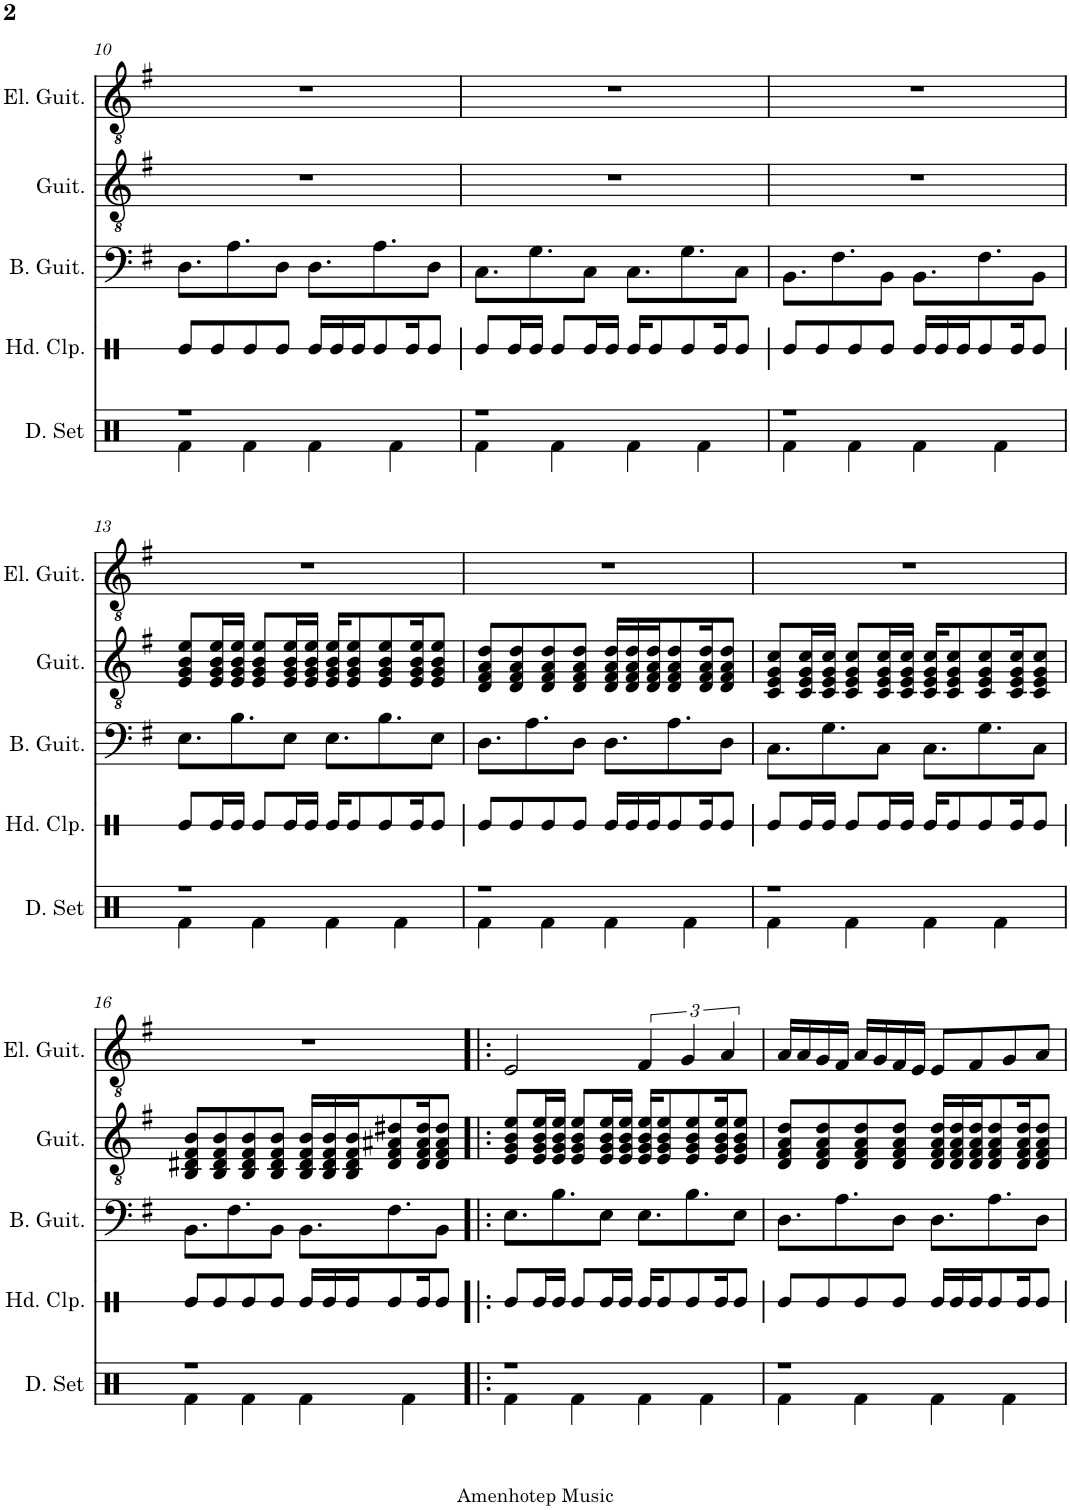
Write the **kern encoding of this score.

**kern	**kern	**kern	**kern	**kern
*part5	*part4	*part3	*part2	*part1
*staff5	*staff4	*staff3	*staff2	*staff1
*I"Drumset	*I"Hand Clap	*I"Bass Guitar	*I"Classical Guitar	*I"Electric Guitar
*I'D. Set	*I'Hd. Clp.	*I'B. Guit.	*I'Guit.	*I'El. Guit.
!!LO:PB:g=z
*clefX	*clefX	*clefF4	*clefGv2	*clefGv2
*	*	*Trd7c12	*	*
*k[]	*k[]	*k[f#]	*k[f#]	*k[f#]
*M4/4	*M4/4	*M4/4	*M4/4	*M4/4
=10	=10	=10	=10	=10
*^	*	*	*	*
1r	4Rf\	8Re/L	8.D\L	1r	1r
.	.	8Re/	.	.	.
.	.	.	8.A\	.	.
.	4Rf\	8Re/	.	.	.
.	.	8Re/J	8D\J	.	.
.	4Rf\	16Re/LL	8.D\L	.	.
.	.	16Re/	.	.	.
.	.	16Re/J	.	.	.
.	.	8Re/	8.A\	.	.
.	4Rf\	.	.	.	.
.	.	16Re/K	.	.	.
.	.	8Re/J	8D\J	.	.
=11	=11	=11	=11	=11	=11
1r	4Rf\	8Re/L	8.C\L	1r	1r
.	.	16Re/L	.	.	.
.	.	16Re/JJ	8.G\	.	.
.	4Rf\	8Re/L	.	.	.
.	.	16Re/L	8C\J	.	.
.	.	16Re/JJ	.	.	.
.	4Rf\	16Re/KL	8.C\L	.	.
.	.	8Re/	.	.	.
.	.	8Re/	8.G\	.	.
.	4Rf\	.	.	.	.
.	.	16Re/K	.	.	.
.	.	8Re/J	8C\J	.	.
=12	=12	=12	=12	=12	=12
1r	4Rf\	8Re/L	8.BB\L	1r	1r
.	.	8Re/	.	.	.
.	.	.	8.F#\	.	.
.	4Rf\	8Re/	.	.	.
.	.	8Re/J	8BB\J	.	.
.	4Rf\	16Re/LL	8.BB\L	.	.
.	.	16Re/	.	.	.
.	.	16Re/J	.	.	.
.	.	8Re/	8.F#\	.	.
.	4Rf\	.	.	.	.
.	.	16Re/K	.	.	.
.	.	8Re/J	8BB\J	.	.
!!LO:LB:g=z
=13	=13	=13	=13	=13	=13
1r	4Rf\	8Re/L	8.E\L	8E/ 8G/ 8B/ 8e/L	1r
.	.	16Re/L	.	16E/ 16G/ 16B/ 16e/L	.
.	.	16Re/JJ	8.B\	16E/ 16G/ 16B/ 16e/JJ	.
.	4Rf\	8Re/L	.	8E/ 8G/ 8B/ 8e/L	.
.	.	16Re/L	8E\J	16E/ 16G/ 16B/ 16e/L	.
.	.	16Re/JJ	.	16E/ 16G/ 16B/ 16e/JJ	.
.	4Rf\	16Re/KL	8.E\L	16E/ 16G/ 16B/ 16e/KL	.
.	.	8Re/	.	8E/ 8G/ 8B/ 8e/	.
.	.	8Re/	8.B\	8E/ 8G/ 8B/ 8e/	.
.	4Rf\	.	.	.	.
.	.	16Re/K	.	16E/ 16G/ 16B/ 16e/K	.
.	.	8Re/J	8E\J	8E/ 8G/ 8B/ 8e/J	.
=14	=14	=14	=14	=14	=14
1r	4Rf\	8Re/L	8.D\L	8D/ 8F#/ 8A/ 8d/L	1r
.	.	8Re/	.	8D/ 8F#/ 8A/ 8d/	.
.	.	.	8.A\	.	.
.	4Rf\	8Re/	.	8D/ 8F#/ 8A/ 8d/	.
.	.	8Re/J	8D\J	8D/ 8F#/ 8A/ 8d/J	.
.	4Rf\	16Re/LL	8.D\L	16D/ 16F#/ 16A/ 16d/LL	.
.	.	16Re/	.	16D/ 16F#/ 16A/ 16d/	.
.	.	16Re/J	.	16D/ 16F#/ 16A/ 16d/J	.
.	.	8Re/	8.A\	8D/ 8F#/ 8A/ 8d/	.
.	4Rf\	.	.	.	.
.	.	16Re/K	.	16D/ 16F#/ 16A/ 16d/K	.
.	.	8Re/J	8D\J	8D/ 8F#/ 8A/ 8d/J	.
=15	=15	=15	=15	=15	=15
1r	4Rf\	8Re/L	8.C\L	8C/ 8E/ 8G/ 8c/L	1r
.	.	16Re/L	.	16C/ 16E/ 16G/ 16c/L	.
.	.	16Re/JJ	8.G\	16C/ 16E/ 16G/ 16c/JJ	.
.	4Rf\	8Re/L	.	8C/ 8E/ 8G/ 8c/L	.
.	.	16Re/L	8C\J	16C/ 16E/ 16G/ 16c/L	.
.	.	16Re/JJ	.	16C/ 16E/ 16G/ 16c/JJ	.
.	4Rf\	16Re/KL	8.C\L	16C/ 16E/ 16G/ 16c/KL	.
.	.	8Re/	.	8C/ 8E/ 8G/ 8c/	.
.	.	8Re/	8.G\	8C/ 8E/ 8G/ 8c/	.
.	4Rf\	.	.	.	.
.	.	16Re/K	.	16C/ 16E/ 16G/ 16c/K	.
.	.	8Re/J	8C\J	8C/ 8E/ 8G/ 8c/J	.
!!LO:LB:g=z
=16	=16	=16	=16	=16	=16
1r	4Rf\	8Re/L	8.BB\L	8BB/ 8D#X/ 8F#/ 8B/L	1r
.	.	8Re/	.	8BB/ 8D#/ 8F#/ 8B/	.
.	.	.	8.F#\	.	.
.	4Rf\	8Re/	.	8BB/ 8D#/ 8F#/ 8B/	.
.	.	8Re/J	8BB\J	8BB/ 8D#/ 8F#/ 8B/J	.
.	4Rf\	16Re/LL	8.BB\L	16BB/ 16D#/ 16F#/ 16B/LL	.
.	.	16Re/	.	16BB/ 16D#/ 16F#/ 16B/	.
.	.	16Re/J	.	16BB/ 16D#/ 16F#/ 16B/J	.
.	.	8Re/	8.F#\	8D#/ 8F#/ 8A#X/ 8d#X/	.
.	4Rf\	.	.	.	.
.	.	16Re/K	.	16D#/ 16F#/ 16A#/ 16d#/K	.
.	.	8Re/J	8BB\J	8D#/ 8F#/ 8A#/ 8d#/J	.
=17!|:	=17!|:	=17!|:	=17!|:	=17!|:	=17!|:
1r	4Rf\	8Re/L	8.E\L	8E/ 8G/ 8B/ 8e/L	2E/
.	.	16Re/L	.	16E/ 16G/ 16B/ 16e/L	.
.	.	16Re/JJ	8.B\	16E/ 16G/ 16B/ 16e/JJ	.
.	4Rf\	8Re/L	.	8E/ 8G/ 8B/ 8e/L	.
.	.	16Re/L	8E\J	16E/ 16G/ 16B/ 16e/L	.
.	.	16Re/JJ	.	16E/ 16G/ 16B/ 16e/JJ	.
.	4Rf\	16Re/KL	8.E\L	16E/ 16G/ 16B/ 16e/KL	6F#/
.	.	8Re/	.	8E/ 8G/ 8B/ 8e/	.
.	.	.	.	.	6G/
.	.	8Re/	8.B\	8E/ 8G/ 8B/ 8e/	.
.	4Rf\	.	.	.	.
.	.	16Re/K	.	16E/ 16G/ 16B/ 16e/K	.
.	.	.	.	.	6A/
.	.	8Re/J	8E\J	8E/ 8G/ 8B/ 8e/J	.
=18	=18	=18	=18	=18	=18
1r	4Rf\	8Re/L	8.D\L	8D/ 8F#/ 8A/ 8d/L	16A/LL
.	.	.	.	.	16A/
.	.	8Re/	.	8D/ 8F#/ 8A/ 8d/	16G/
.	.	.	8.A\	.	16F#/JJ
.	4Rf\	8Re/	.	8D/ 8F#/ 8A/ 8d/	16A/LL
.	.	.	.	.	16G/
.	.	8Re/J	8D\J	8D/ 8F#/ 8A/ 8d/J	16F#/
.	.	.	.	.	16E/JJ
.	4Rf\	16Re/LL	8.D\L	16D/ 16F#/ 16A/ 16d/LL	8E/L
.	.	16Re/	.	16D/ 16F#/ 16A/ 16d/	.
.	.	16Re/J	.	16D/ 16F#/ 16A/ 16d/J	8F#/
.	.	8Re/	8.A\	8D/ 8F#/ 8A/ 8d/	.
.	4Rf\	.	.	.	8G/
.	.	16Re/K	.	16D/ 16F#/ 16A/ 16d/K	.
.	.	8Re/J	8D\J	8D/ 8F#/ 8A/ 8d/J	8A/J
*v	*v	*	*	*	*
=	=	=	=	=
*-	*-	*-	*-	*-
